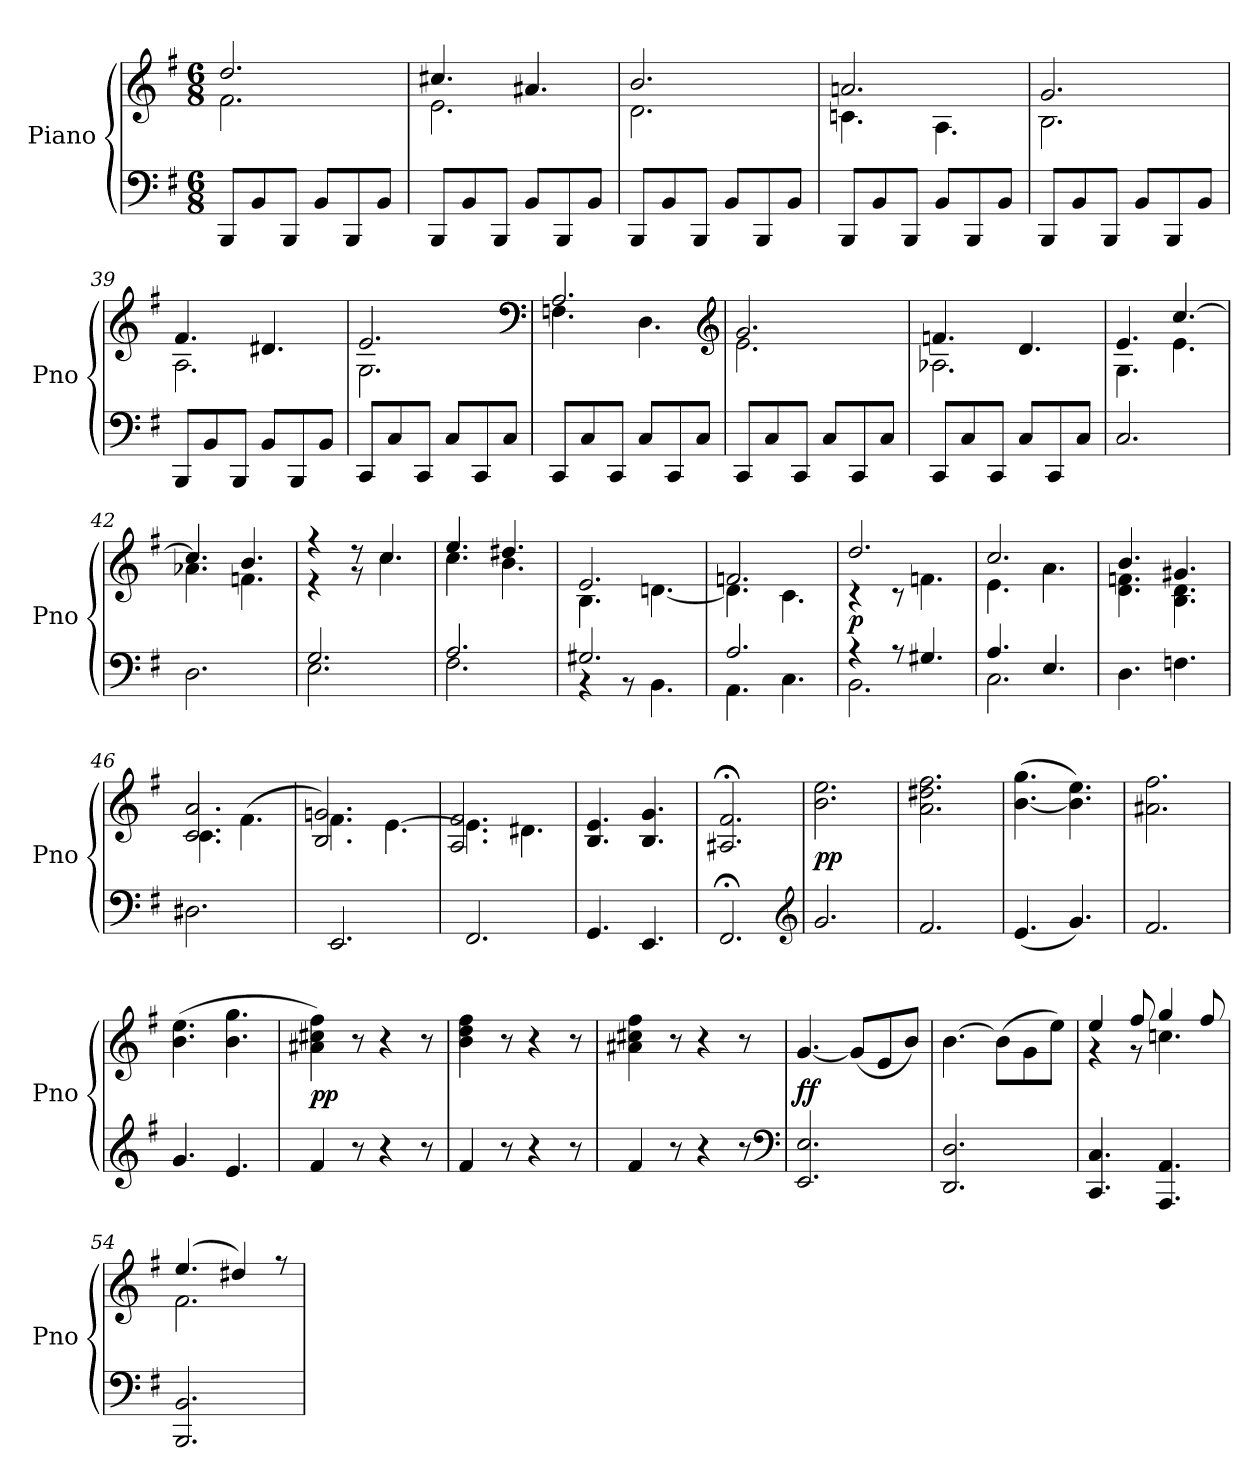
**kern	**kern	**dynam
*part1	*part1	*part1
*staff2	*staff1	*staff1/2
*I"Piano	*	*
*I'Pno	*	*
*clefF4	*clefG2	*
*k[f#]	*k[f#]	*
*e:	*e:	*
*M6/8	*M6/8	*
=	=	=
*	*^	*
8BBB/L	2.dd/	2.f#\	.
8BB/	.	.	.
8BBB/J	.	.	.
8BB/L	.	.	.
8BBB/	.	.	.
8BB/J	.	.	.
=37	=37	=37	=37
8BBB/L	4.cc#X/	2.e\	.
8BB/	.	.	.
8BBB/J	.	.	.
8BB/L	4.a#X/	.	.
8BBB/	.	.	.
8BB/J	.	.	.
=	=	=	=
8BBB/L	2.b/	2.d\	.
8BB/	.	.	.
8BBB/J	.	.	.
8BB/L	.	.	.
8BBB/	.	.	.
8BB/J	.	.	.
=38	=38	=38	=38
8BBB/L	2.an/	4.cn\	.
8BB/	.	.	.
8BBB/J	.	.	.
8BB/L	.	4.A\	.
8BBB/	.	.	.
8BB/J	.	.	.
=	=	=	=
8BBB/L	2.g/	2.B\	.
8BB/	.	.	.
8BBB/J	.	.	.
8BB/L	.	.	.
8BBB/	.	.	.
8BB/J	.	.	.
=39	=39	=39	=39
8BBB/L	4.f#/	2.A\	.
8BB/	.	.	.
8BBB/J	.	.	.
8BB/L	4.d#X/	.	.
8BBB/	.	.	.
8BB/J	.	.	.
=	=	=	=
8CC/L	2.e/	2.G\	.
8C/	.	.	.
8CC/J	.	.	.
8C/L	.	.	.
8CC/	.	.	.
8C/J	.	.	.
*	*clefF4	*	*
=40	=40	=40	=40
8CC/L	2.A/	4.Fn\	.
8C/	.	.	.
8CC/J	.	.	.
8C/L	.	4.D\	.
8CC/	.	.	.
8C/J	.	.	.
*	*clefG2	*	*
=	=	=	=
8CC/L	2.g/	2.e\	.
8C/	.	.	.
8CC/J	.	.	.
8C/L	.	.	.
8CC/	.	.	.
8C/J	.	.	.
=41	=41	=41	=41
8CC/L	4.fn/	2.A-X\	.
8C/	.	.	.
8CC/J	.	.	.
8C/L	4.d/	.	.
8CC/	.	.	.
8C/J	.	.	.
=	=	=	=
2.C/	4.e/	4.G\	.
.	[4.cc/	4.e\	.
=42	=42	=42	=42
2.D\	4.cc/]	4.a-X\	.
.	4.b/	4.fn\	.
=	=	=	=
*^	*	*	*
2.G/	2.E\	4r	4r	.
.	.	8r	8r	.
.	.	4.cc/	4.cc\	.
=43	=43	=43	=43	=43
2.A/	2.F#\	4.ee/	4.cc\	.
.	.	4.dd#X/	4.b\	.
=	=	=	=	=
2.G#X/	4r	2.e/	4.B\	.
.	8r	.	.	.
.	4.BB\	.	[4.dn\	.
=44	=44	=44	=44	=44
2.A/	4.AA\	2.fn/	4.d\]	.
.	4.C\	.	4.c\	.
=	=	=	=	=
4r	2.BB\	2.dd/	4r	p
8r	.	.	8r	.
4.G#X/	.	.	4.fn\	.
=45	=45	=45	=45	=45
4.A/	2.C\	2.cc/	4.e\	.
4.E/	.	.	4.a\	.
*v	*v	*	*	*
=	=	=	=
4.D\	4.b/	4.d\ 4.fn\	.
4.Fn\	4.g#X/	4.B\ 4.d\	.
=46	=46	=46	=46
2.D#X\	2.c/ 2.a/	4.c\	.
.	.	(4.f#\	.
=	=	=	=
2.EE/	4.f#\	2.B/ 2.gn/)	.
.	[4.e\	.	.
=47	=47	=47	=47
2.FF#/	4.e\]	2.A/ 2.f#/	.
.	4.d#X\	.	.
*	*v	*v	*
=	=	=
4.GG/	4.B/ 4.e/	.
4.EE/	4.B/ 4.g/	.
=48	=48	=48
2.FF#;</	2.A#X;</ 2.f#;</	.
*clefG2	*	*
=	=	=
2.g/	2.b\ 2.ee\	pp
=49	=49	=49
2.f#/	2.a\ 2.dd#X\ 2.ff#\	.
=	=	=
(4.e/	([4.b\ 4.gg\	.
4.g/)	4.b]\ 4.ee\)	.
=50	=50	=50
2.f#/	2.a#X\ 2.ff#\	.
=	=	=
4.g/	(4.b\ 4.ee\	.
4.e/	4.b\ 4.gg\	.
=51	=51	=51
4f#/	4a#X\ 4cc#X\ 4ff#\)	pp
8r	8r	.
4r	4r	.
8r	8r	.
=	=	=
4f#/	4b\ 4dd\ 4ff#\	.
8r	8r	.
4r	4r	.
8r	8r	.
=52	=52	=52
4f#/	4a#X\ 4cc#X\ 4ff#\	.
8r	8r	.
4r	4r	.
8r	8r	.
*clefF4	*	*
=	=	=
2.EE/ 2.E/	[4.g/	ff
.	(8g/L]	.
.	8e/	.
.	8b/J)	.
=53	=53	=53
2.DD/ 2.D/	[4.b\	.
.	(8b\L]	.
.	8g\	.
.	8ee\J)	.
=	=	=
*	*^	*
4.CC/ 4.C/	4ee/	4r	.
.	8ff#/	8r	.
4.AAA/ 4.AA/	4gg/	4.ccn\	.
.	8ff#/	.	.
=54	=54	=54	=54
2.BBB/ 2.BB/	(4.ee/	2.f#\	.
.	4dd#X/)	.	.
.	8r	.	.
*	*v	*v	*
=	=	=
*-	*-	*-
